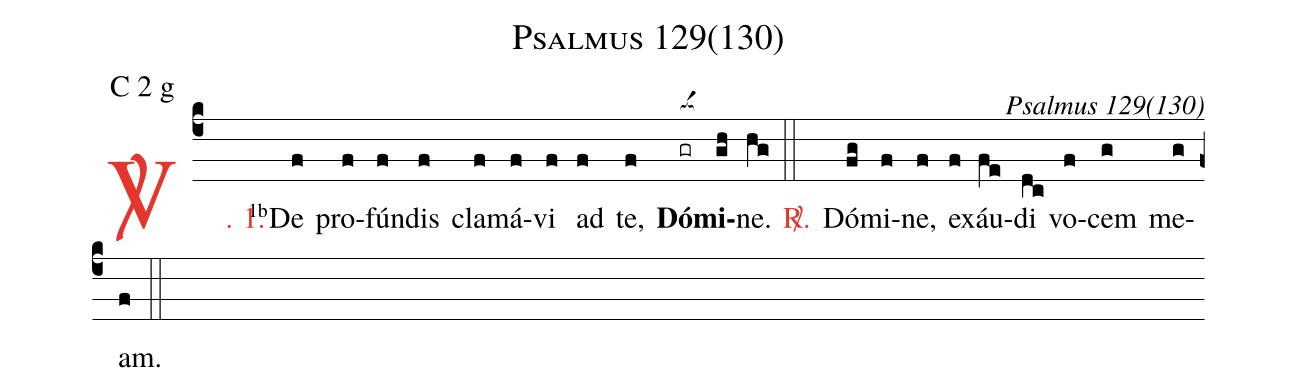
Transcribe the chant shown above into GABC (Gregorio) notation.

name: Psalmus 129(130);
mode: C 2 g;
commentary: Psalmus 129(130);
%%
(c4)

<c><sp>V/</sp>. 1.</c>() <v>\VSup{1b}</v>De(f) pro(f)fún(f)dis(f) cla(f)má(f)vi(f) ad(f) te,(f) <b>Dó</b>(gr[ocba:1{])<b>mi</b>(gh[ocba:0}])ne.(hg)

(::)

<c><sp>R/</sp>.</c>() Dó(fg)mi(f)ne,(f) ex(f)áu(fe)di(dc) vo(f)cem(g) me(g)am.(f)

(::)
